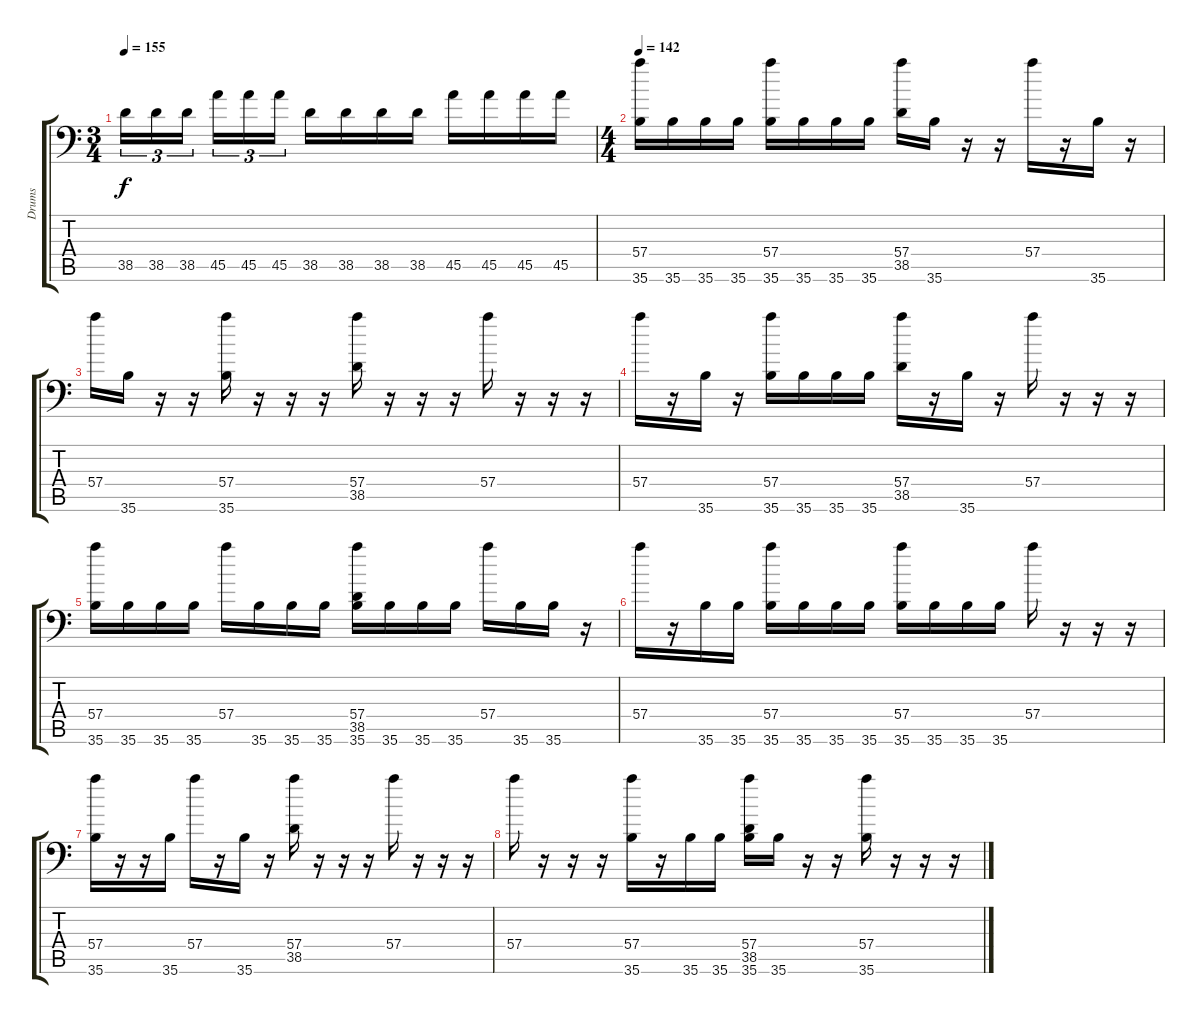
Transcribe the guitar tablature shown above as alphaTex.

\track ("Drums" "Drums") {instrument acousticgrandpiano}
\staff {score tabs}
\tuning (C-1 C-1 C-1 C-1 C-1 C-1) {hide}
\ts (3 4)
\tempo 155
\clef f4
\ks c
38.5.16{tu (3 2) dy f} 38.5.16{tu (3 2)} 38.5.16{tu (3 2)} 45.5.16{tu (3 2)} 45.5.16{tu (3 2)} 45.5.16{tu (3 2)} 38.5.16 38.5.16 38.5.16 38.5.16 45.5.16 45.5.16 45.5.16 45.5.16 |
\ts (4 4)
\tempo 142
(57.4 35.6).16 35.6.16 35.6.16 35.6.16 (57.4 35.6).16 35.6.16 35.6.16 35.6.16 (57.4 38.5).16 35.6.16 r.16 r.16 57.4.16 r.16 35.6.16 r.16 |
57.4.16 35.6.16 r.16 r.16 (57.4 35.6).16 r.16 r.16 r.16 (57.4 38.5).16 r.16 r.16 r.16 57.4.16 r.16 r.16 r.16 |
57.4.16 r.16 35.6.16 r.16 (57.4 35.6).16 35.6.16 35.6.16 35.6.16 (57.4 38.5).16 r.16 35.6.16 r.16 57.4.16 r.16 r.16 r.16 |
(57.4 35.6).16 35.6.16 35.6.16 35.6.16 57.4.16 35.6.16 35.6.16 35.6.16 (57.4 38.5 35.6).16 35.6.16 35.6.16 35.6.16 57.4.16 35.6.16 35.6.16 r.16 |
57.4.16 r.16 35.6.16 35.6.16 (57.4 35.6).16 35.6.16 35.6.16 35.6.16 (57.4 35.6).16 35.6.16 35.6.16 35.6.16 57.4.16 r.16 r.16 r.16 |
(57.4 35.6).16 r.16 r.16 35.6.16 57.4.16 r.16 35.6.16 r.16 (57.4 38.5).16 r.16 r.16 r.16 57.4.16 r.16 r.16 r.16 |
57.4.16 r.16 r.16 r.16 (57.4 35.6).16 r.16 35.6.16 35.6.16 (57.4 38.5 35.6).16 35.6.16 r.16 r.16 (57.4 35.6).16 r.16 r.16 r.16
